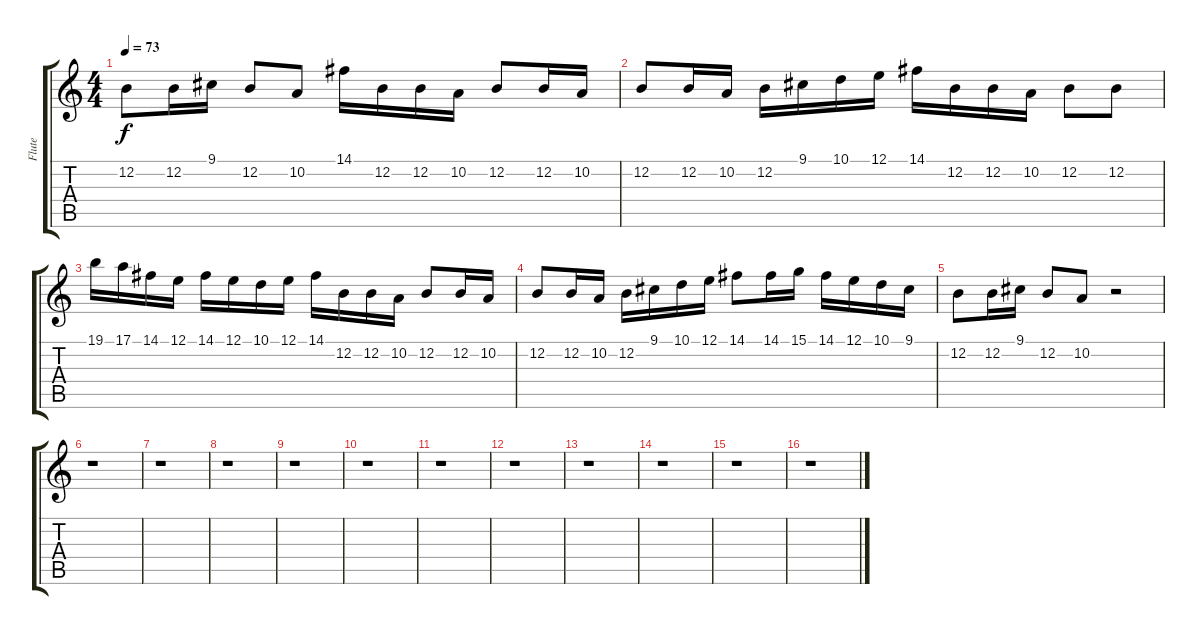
\track ("Flute" "Flute") {instrument flute}
\staff {score tabs}
\tuning (E4 B3 G3 D3 A2 E2) {hide}
\ts (4 4)
\tempo 73
\clef g2
\ks c
12.2.8{dy f} 12.2.16 9.1.16 12.2.8 10.2.8 14.1.16 12.2.16 12.2.16 10.2.16 12.2.8 12.2.16 10.2.16 |
12.2.8 12.2.16 10.2.16 12.2.16 9.1.16 10.1.16 12.1.16 14.1.16 12.2.16 12.2.16 10.2.16 12.2.8 12.2.8 |
19.1.16 17.1.16 14.1.16 12.1.16 14.1.16 12.1.16 10.1.16 12.1.16 14.1.16 12.2.16 12.2.16 10.2.16 12.2.8 12.2.16 10.2.16 |
12.2.8 12.2.16 10.2.16 12.2.16 9.1.16 10.1.16 12.1.16 14.1.8 14.1.16 15.1.16 14.1.16 12.1.16 10.1.16 9.1.16 |
12.2.8 12.2.16 9.1.16 12.2.8 10.2.8 r.2 |
r.1 |
r.1 |
r.1 |
r.1 |
r.1 |
r.1 |
r.1 |
r.1 |
r.1 |
r.1 |
r.1
